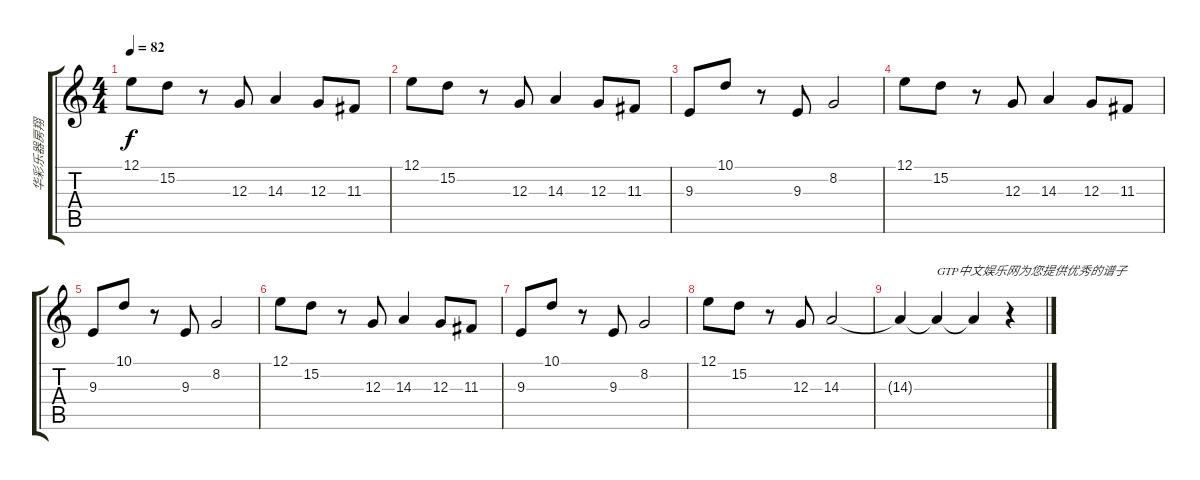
\track ("华彩乐器房翔" "华彩乐器房翔") {instrument fx1rain}
\staff {score tabs}
\tuning (E4 B3 G3 D3 A2 E2) {hide}
\ts (4 4)
\tempo 82
\clef g2
\ks c
12.1.8{dy f} 15.2.8 r.8 12.3.8 14.3.4 12.3.8 11.3.8 |
12.1.8 15.2.8 r.8 12.3.8 14.3.4 12.3.8 11.3.8 |
9.3.8 10.1.8 r.8 9.3.8 8.2.2 |
12.1.8 15.2.8 r.8 12.3.8 14.3.4 12.3.8 11.3.8 |
9.3.8 10.1.8 r.8 9.3.8 8.2.2 |
12.1.8 15.2.8 r.8 12.3.8 14.3.4 12.3.8 11.3.8 |
9.3.8 10.1.8 r.8 9.3.8 8.2.2 |
12.1.8 15.2.8 r.8 12.3.8 14.3.2 |
14.3{t}.4 14.3{t}.4{txt "GTP中文娱乐网为您提供优秀的谱子"} 14.3{t}.4 r.4
